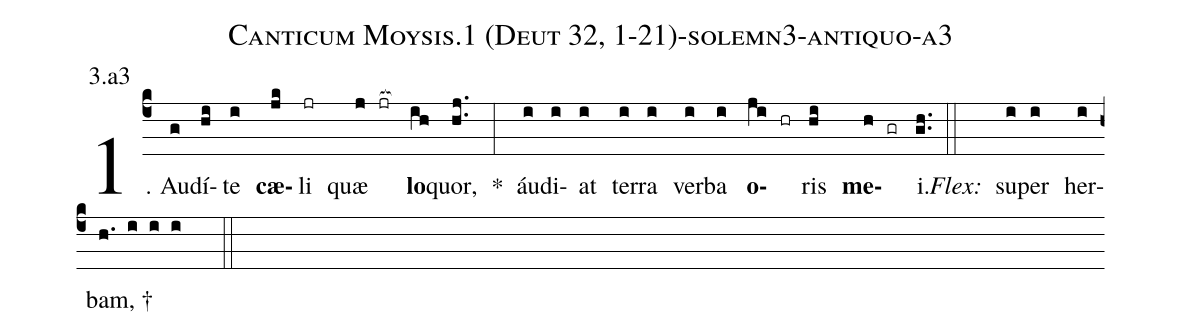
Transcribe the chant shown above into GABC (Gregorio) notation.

name: Canticum Moysis.1 (Deut 32, 1-21)-solemn3-antiquo-a3;
annotation: 3.a3;
%%
(c4)1. Au(g)dí(hi)te(i) <b>cæ</b>(jk)li(jr) quæ(j jr[ocb:1{]) <b>lo</b>(ih[ocb:0}])quor,(hj..) *(:) áu(i)di(i)at(i) ter(i)ra(i) ver(i)ba(i) <b>o</b>(ji hr)ris(hi) <b>me</b>(h gr)i.(gh..) (::)
<i>Flex:</i>()  su(i)per(i) her(i)bam, †(h. i i i  ::)
